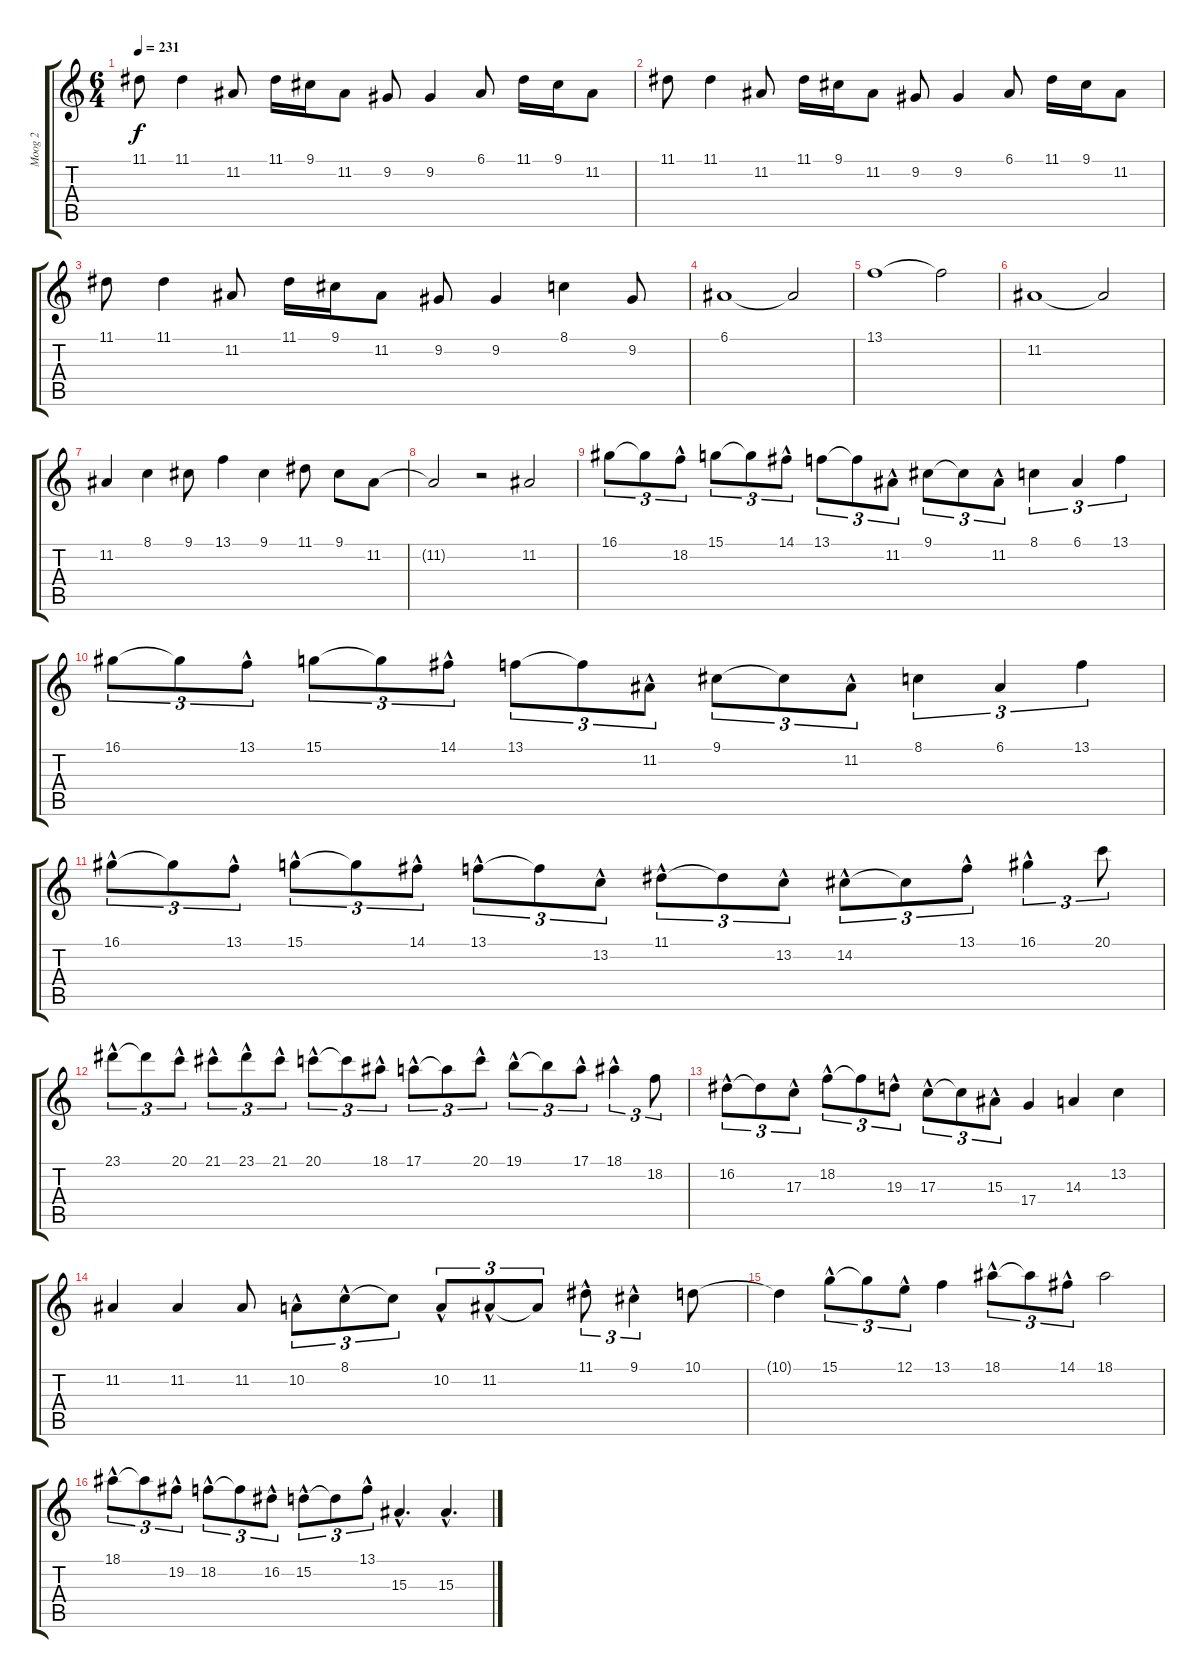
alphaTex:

\track ("Moog 2" "Moog 2") {instrument lead2sawtooth}
\staff {score tabs}
\tuning (E4 B3 G3 D3 A2 E2) {hide}
\ts (6 4)
\tempo 231
\clef g2
\ks c
11.1.8{dy f} 11.1.4 11.2.8 11.1.16 9.1.16 11.2.8 9.2.8 9.2.4 6.1.8 11.1.16 9.1.16 11.2.8 |
11.1.8 11.1.4 11.2.8 11.1.16 9.1.16 11.2.8 9.2.8 9.2.4 6.1.8 11.1.16 9.1.16 11.2.8 |
11.1.8 11.1.4 11.2.8 11.1.16 9.1.16 11.2.8 9.2.8 9.2.4 8.1.4 9.2.8 |
6.1.1 6.1{t}.2 |
13.1.1 13.1{t}.2 |
11.2.1 11.2{t}.2 |
11.2.4 8.1.4 9.1.8 13.1.4 9.1.4 11.1.8 9.1.8 11.2.8 |
11.2{t}.2 r.2 11.2.2 |
16.1.8{tu (3 2)} 16.1{t}.8{tu (3 2)} 18.2{hac}.8{tu (3 2)} 15.1.8{tu (3 2)} 15.1{t}.8{tu (3 2)} 14.1{hac}.8{tu (3 2)} 13.1.8{tu (3 2)} 13.1{t}.8{tu (3 2)} 11.2{hac}.8{tu (3 2)} 9.1.8{tu (3 2)} 9.1{t}.8{tu (3 2)} 11.2{hac}.8{tu (3 2)} 8.1.4{tu (3 2)} 6.1.4{tu (3 2)} 13.1.4{tu (3 2)} |
16.1.8{tu (3 2)} 16.1{t}.8{tu (3 2)} 13.1{hac}.8{tu (3 2)} 15.1.8{tu (3 2)} 15.1{t}.8{tu (3 2)} 14.1{hac}.8{tu (3 2)} 13.1.8{tu (3 2)} 13.1{t}.8{tu (3 2)} 11.2{hac}.8{tu (3 2)} 9.1.8{tu (3 2)} 9.1{t}.8{tu (3 2)} 11.2{hac}.8{tu (3 2)} 8.1.4{tu (3 2)} 6.1.4{tu (3 2)} 13.1.4{tu (3 2)} |
16.1{hac}.8{tu (3 2)} 16.1{t}.8{tu (3 2)} 13.1{hac}.8{tu (3 2)} 15.1{hac}.8{tu (3 2)} 15.1{t}.8{tu (3 2)} 14.1{hac}.8{tu (3 2)} 13.1{hac}.8{tu (3 2)} 13.1{t}.8{tu (3 2)} 13.2{hac}.8{tu (3 2)} 11.1{hac}.8{tu (3 2)} 11.1{t}.8{tu (3 2)} 13.2{hac}.8{tu (3 2)} 14.2{hac}.8{tu (3 2)} 14.2{t}.8{tu (3 2)} 13.1{hac}.8{tu (3 2)} 16.1{hac}.4{tu (3 2)} 20.1.8{tu (3 2)} |
23.1{hac}.8{tu (3 2)} 23.1{t}.8{tu (3 2)} 20.1{hac}.8{tu (3 2)} 21.1{hac}.8{tu (3 2)} 23.1{hac}.8{tu (3 2)} 21.1{hac}.8{tu (3 2)} 20.1{hac}.8{tu (3 2)} 20.1{t}.8{tu (3 2)} 18.1{hac}.8{tu (3 2)} 17.1{hac}.8{tu (3 2)} 17.1{t}.8{tu (3 2)} 20.1{hac}.8{tu (3 2)} 19.1{hac}.8{tu (3 2)} 19.1{t}.8{tu (3 2)} 17.1{hac}.8{tu (3 2)} 18.1{hac}.4{tu (3 2)} 18.2.8{tu (3 2)} |
16.2{hac}.8{tu (3 2)} 16.2{t}.8{tu (3 2)} 17.3{hac}.8{tu (3 2)} 18.2{hac}.8{tu (3 2)} 18.2{t}.8{tu (3 2)} 19.3{hac}.8{tu (3 2)} 17.3{hac}.8{tu (3 2)} 17.3{t}.8{tu (3 2)} 15.3{hac}.8{tu (3 2)} 17.4.4 14.3.4 13.2.4 |
11.2.4 11.2.4 11.2.8 10.2{hac}.8{tu (3 2)} 8.1{hac}.8{tu (3 2)} 8.1{t}.8{tu (3 2)} 10.2{hac}.8{tu (3 2)} 11.2{hac}.8{tu (3 2)} 11.2{t}.8{tu (3 2)} 11.1{hac}.8{tu (3 2)} 9.1{hac}.4{tu (3 2)} 10.1.8 |
10.1{t}.4 15.1{hac}.8{tu (3 2)} 15.1{t}.8{tu (3 2)} 12.1{hac}.8{tu (3 2)} 13.1.4 18.1{hac}.8{tu (3 2)} 18.1{t}.8{tu (3 2)} 14.1{hac}.8{tu (3 2)} 18.1.2 |
18.1{hac}.8{tu (3 2)} 18.1{t}.8{tu (3 2)} 19.2{hac}.8{tu (3 2)} 18.2{hac}.8{tu (3 2)} 18.2{t}.8{tu (3 2)} 16.2{hac}.8{tu (3 2)} 15.2{hac}.8{tu (3 2)} 15.2{t}.8{tu (3 2)} 13.1{hac}.8{tu (3 2)} 15.3{hac}.4{d} 15.3{hac}.4{d}
